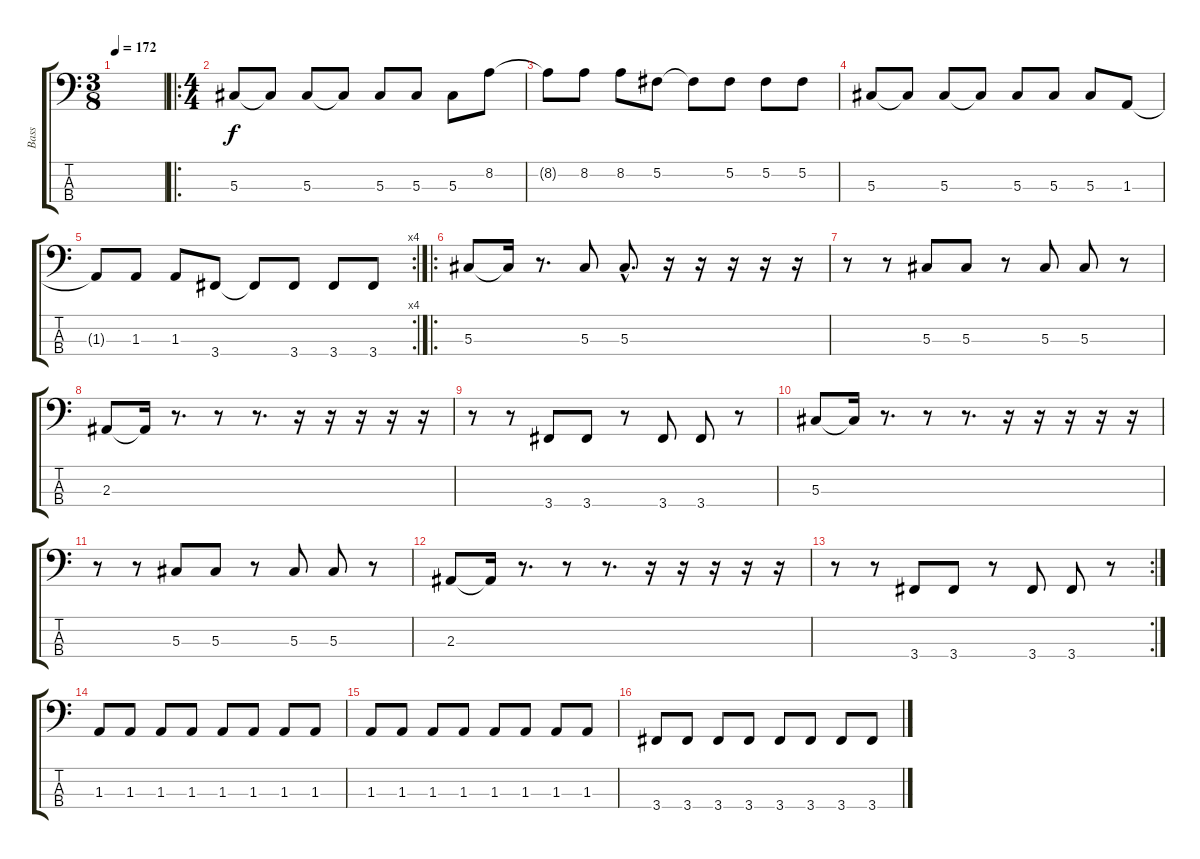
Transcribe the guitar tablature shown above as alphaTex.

\track ("Bass" "Bass") {instrument slapbass1}
\staff {score tabs}
\tuning (Gb2 Db2 Ab1 Eb1) {hide}
\ts (3 8)
\tempo 172
\clef f4
\ks c
|
\ro
\ts (4 4)
5.3.8{volume 9} 5.3{t}.8 5.3.8 5.3{t}.8 5.3.8 5.3.8 5.3.8 8.2.8 |
8.2{t}.8 8.2.8 8.2.8 5.2.8 5.2{t}.8 5.2.8 5.2.8 5.2.8 |
5.3.8 5.3{t}.8 5.3.8 5.3{t}.8 5.3.8 5.3.8 5.3.8 1.3.8 |
\rc 4
1.3{t}.8 1.3.8 1.3.8 3.4.8 3.4{t}.8 3.4.8 3.4.8 3.4.8 |
\ro
5.3.8 5.3{t}.16 r.8{d} 5.3.8 5.3{hac}.8{d} r.16 r.16 r.16 r.16 r.16 |
r.8 r.8 5.3.8 5.3.8 r.8 5.3.8 5.3.8 r.8 |
2.3.8 2.3{t}.16 r.8{d} r.8 r.8{d} r.16 r.16 r.16 r.16 r.16 |
r.8 r.8 3.4.8 3.4.8 r.8 3.4.8 3.4.8 r.8 |
5.3.8 5.3{t}.16 r.8{d} r.8 r.8{d} r.16 r.16 r.16 r.16 r.16 |
r.8 r.8 5.3.8 5.3.8 r.8 5.3.8 5.3.8 r.8 |
2.3.8 2.3{t}.16 r.8{d} r.8 r.8{d} r.16 r.16 r.16 r.16 r.16 |
\rc 2
r.8 r.8 3.4.8 3.4.8 r.8 3.4.8 3.4.8 r.8 |
1.3.8 1.3.8 1.3.8 1.3.8 1.3.8 1.3.8 1.3.8 1.3.8 |
1.3.8 1.3.8 1.3.8 1.3.8 1.3.8 1.3.8 1.3.8 1.3.8 |
3.4.8 3.4.8 3.4.8 3.4.8 3.4.8 3.4.8 3.4.8 3.4{ss}.8
